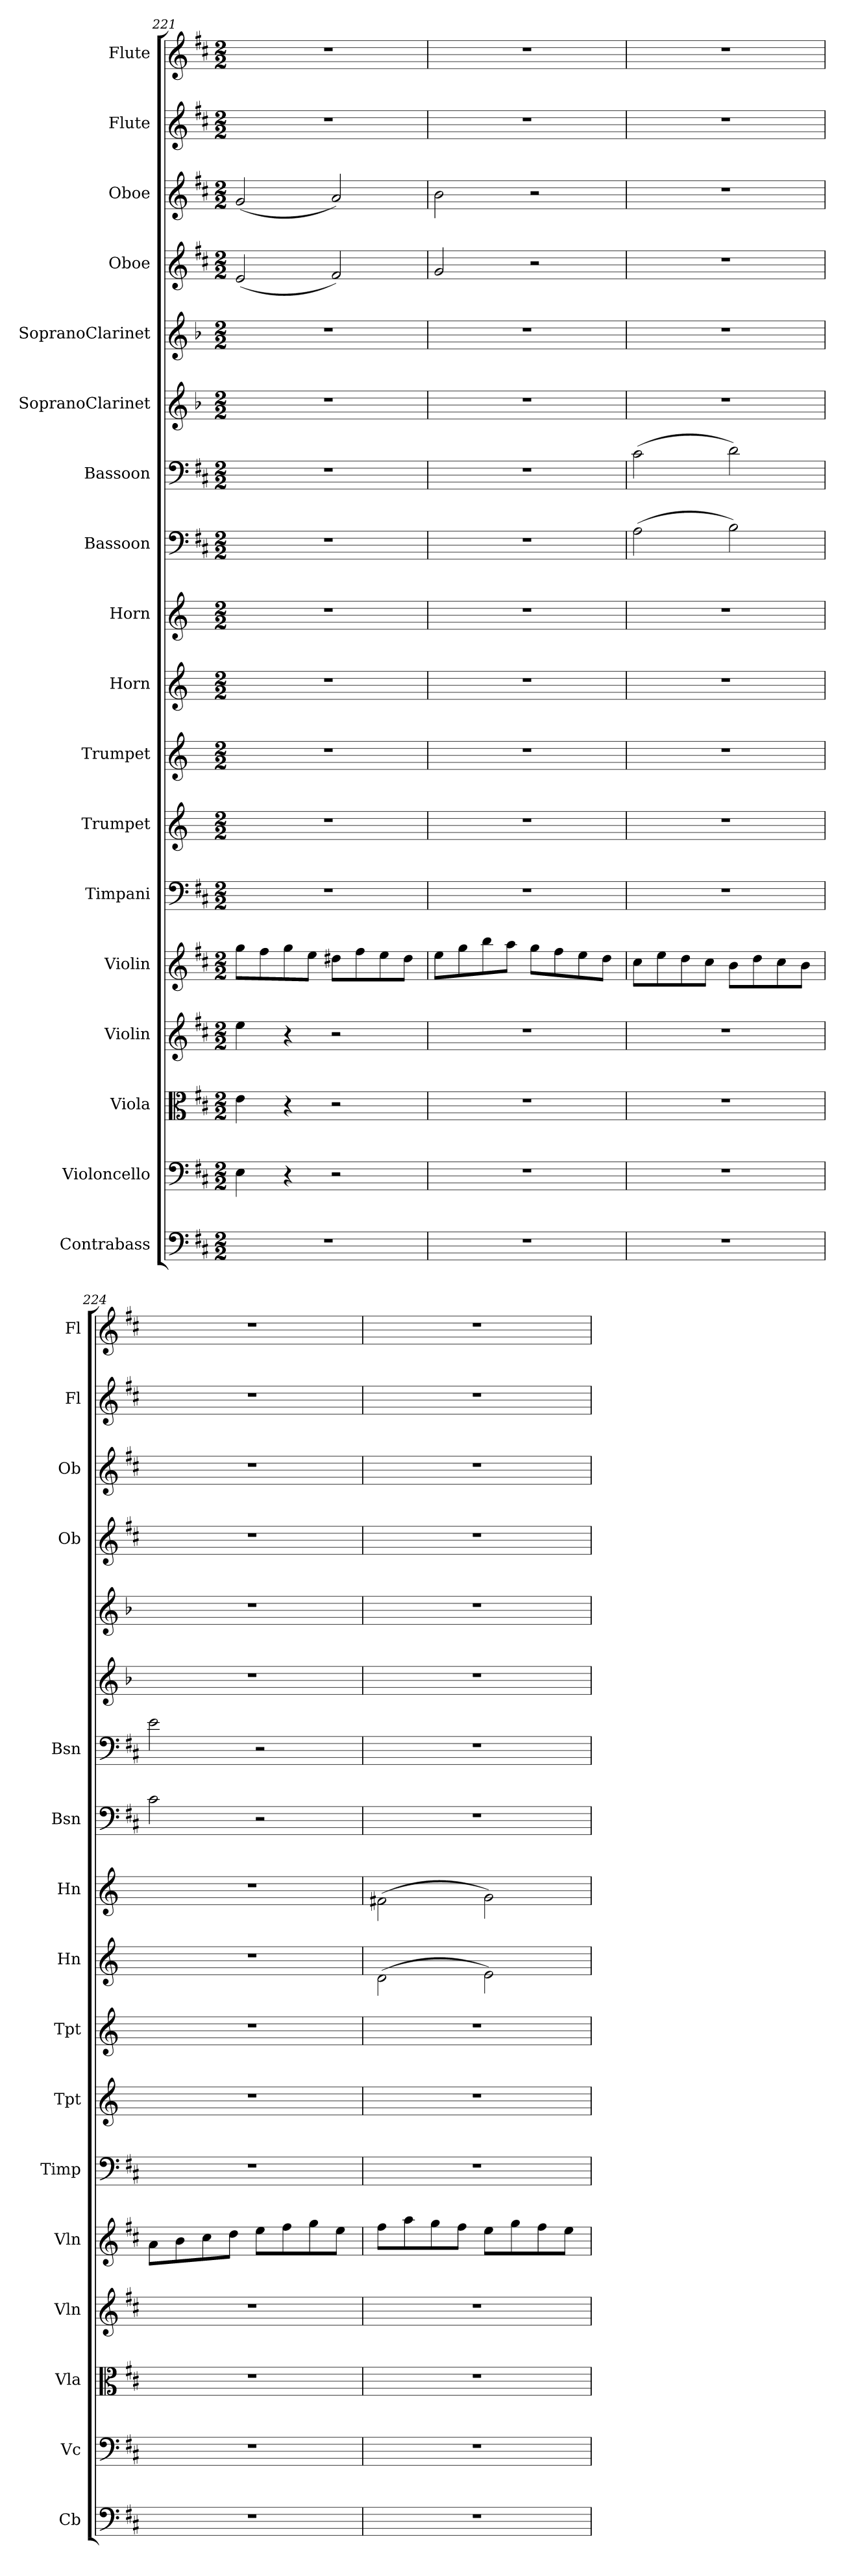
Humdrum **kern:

**kern	**kern	**kern	**kern	**kern	**kern	**kern	**kern	**kern	**kern	**kern	**kern	**kern	**kern	**kern	**kern	**kern	**kern
*part18	*part17	*part16	*part15	*part14	*part13	*part12	*part11	*part10	*part9	*part8	*part7	*part6	*part5	*part4	*part3	*part2	*part1
*staff18	*staff17	*staff16	*staff15	*staff14	*staff13	*staff12	*staff11	*staff10	*staff9	*staff8	*staff7	*staff6	*staff5	*staff4	*staff3	*staff2	*staff1
*I"Contrabass	*I"Violoncello	*I"Viola	*I"Violin	*I"Violin	*I"Timpani	*I"Trumpet	*I"Trumpet	*I"Horn	*I"Horn	*I"Bassoon	*I"Bassoon	*I"SopranoClarinet	*I"SopranoClarinet	*I"Oboe	*I"Oboe	*I"Flute	*I"Flute
*I'Cb	*I'Vc	*I'Vla	*I'Vln	*I'Vln	*I'Timp	*I'Tpt	*I'Tpt	*I'Hn	*I'Hn	*I'Bsn	*I'Bsn	*	*	*I'Ob	*I'Ob	*I'Fl	*I'Fl
*clefF4	*clefF4	*clefC3	*clefG2	*clefG2	*clefF4	*clefG2	*clefG2	*clefG2	*clefG2	*clefF4	*clefF4	*clefG2	*clefG2	*clefG2	*clefG2	*clefG2	*clefG2
*k[f#c#]	*k[f#c#]	*k[f#c#]	*k[f#c#]	*k[f#c#]	*k[f#c#]	*k[]	*k[]	*k[]	*k[]	*k[f#c#]	*k[f#c#]	*k[b-]	*k[b-]	*k[f#c#]	*k[f#c#]	*k[f#c#]	*k[f#c#]
*M2/2	*M2/2	*M2/2	*M2/2	*M2/2	*M2/2	*M2/2	*M2/2	*M2/2	*M2/2	*M2/2	*M2/2	*M2/2	*M2/2	*M2/2	*M2/2	*M2/2	*M2/2
=221	=221	=221	=221	=221	=221	=221	=221	=221	=221	=221	=221	=221	=221	=221	=221	=221	=221
1r	4E\	4e\	4ee\	8gg\L	1r	1r	1r	1r	1r	1r	1r	1r	1r	(2e/	(2g/	1r	1r
.	.	.	.	8ff#\	.	.	.	.	.	.	.	.	.	.	.	.	.
.	4r	4r	4r	8gg\	.	.	.	.	.	.	.	.	.	.	.	.	.
.	.	.	.	8ee\J	.	.	.	.	.	.	.	.	.	.	.	.	.
.	2r	2r	2r	8dd#X\L	.	.	.	.	.	.	.	.	.	2f#/)	2a/)	.	.
.	.	.	.	8ff#\	.	.	.	.	.	.	.	.	.	.	.	.	.
.	.	.	.	8ee\	.	.	.	.	.	.	.	.	.	.	.	.	.
.	.	.	.	8dd#\J	.	.	.	.	.	.	.	.	.	.	.	.	.
=222	=222	=222	=222	=222	=222	=222	=222	=222	=222	=222	=222	=222	=222	=222	=222	=222	=222
1r	1r	1r	1r	8ee\L	1r	1r	1r	1r	1r	1r	1r	1r	1r	2g/	2b\	1r	1r
.	.	.	.	8gg\	.	.	.	.	.	.	.	.	.	.	.	.	.
.	.	.	.	8bb\	.	.	.	.	.	.	.	.	.	.	.	.	.
.	.	.	.	8aa\J	.	.	.	.	.	.	.	.	.	.	.	.	.
.	.	.	.	8gg\L	.	.	.	.	.	.	.	.	.	2r	2r	.	.
.	.	.	.	8ff#\	.	.	.	.	.	.	.	.	.	.	.	.	.
.	.	.	.	8ee\	.	.	.	.	.	.	.	.	.	.	.	.	.
.	.	.	.	8dd\J	.	.	.	.	.	.	.	.	.	.	.	.	.
=223	=223	=223	=223	=223	=223	=223	=223	=223	=223	=223	=223	=223	=223	=223	=223	=223	=223
1r	1r	1r	1r	8cc#\L	1r	1r	1r	1r	1r	(2A\	(2c#\	1r	1r	1r	1r	1r	1r
.	.	.	.	8ee\	.	.	.	.	.	.	.	.	.	.	.	.	.
.	.	.	.	8dd\	.	.	.	.	.	.	.	.	.	.	.	.	.
.	.	.	.	8cc#\J	.	.	.	.	.	.	.	.	.	.	.	.	.
.	.	.	.	8b\L	.	.	.	.	.	2B\)	2d\)	.	.	.	.	.	.
.	.	.	.	8dd\	.	.	.	.	.	.	.	.	.	.	.	.	.
.	.	.	.	8cc#\	.	.	.	.	.	.	.	.	.	.	.	.	.
.	.	.	.	8b\J	.	.	.	.	.	.	.	.	.	.	.	.	.
=224	=224	=224	=224	=224	=224	=224	=224	=224	=224	=224	=224	=224	=224	=224	=224	=224	=224
1r	1r	1r	1r	8a\L	1r	1r	1r	1r	1r	2c#\	2e\	1r	1r	1r	1r	1r	1r
.	.	.	.	8b\	.	.	.	.	.	.	.	.	.	.	.	.	.
.	.	.	.	8cc#\	.	.	.	.	.	.	.	.	.	.	.	.	.
.	.	.	.	8dd\J	.	.	.	.	.	.	.	.	.	.	.	.	.
.	.	.	.	8ee\L	.	.	.	.	.	2r	2r	.	.	.	.	.	.
.	.	.	.	8ff#\	.	.	.	.	.	.	.	.	.	.	.	.	.
.	.	.	.	8gg\	.	.	.	.	.	.	.	.	.	.	.	.	.
.	.	.	.	8ee\J	.	.	.	.	.	.	.	.	.	.	.	.	.
=225	=225	=225	=225	=225	=225	=225	=225	=225	=225	=225	=225	=225	=225	=225	=225	=225	=225
1r	1r	1r	1r	8ff#\L	1r	1r	1r	(2d\	(2f#X\	1r	1r	1r	1r	1r	1r	1r	1r
.	.	.	.	8aa\	.	.	.	.	.	.	.	.	.	.	.	.	.
.	.	.	.	8gg\	.	.	.	.	.	.	.	.	.	.	.	.	.
.	.	.	.	8ff#\J	.	.	.	.	.	.	.	.	.	.	.	.	.
.	.	.	.	8ee\L	.	.	.	2e\)	2g\)	.	.	.	.	.	.	.	.
.	.	.	.	8gg\	.	.	.	.	.	.	.	.	.	.	.	.	.
.	.	.	.	8ff#\	.	.	.	.	.	.	.	.	.	.	.	.	.
.	.	.	.	8ee\J	.	.	.	.	.	.	.	.	.	.	.	.	.
=	=	=	=	=	=	=	=	=	=	=	=	=	=	=	=	=	=
*-	*-	*-	*-	*-	*-	*-	*-	*-	*-	*-	*-	*-	*-	*-	*-	*-	*-
